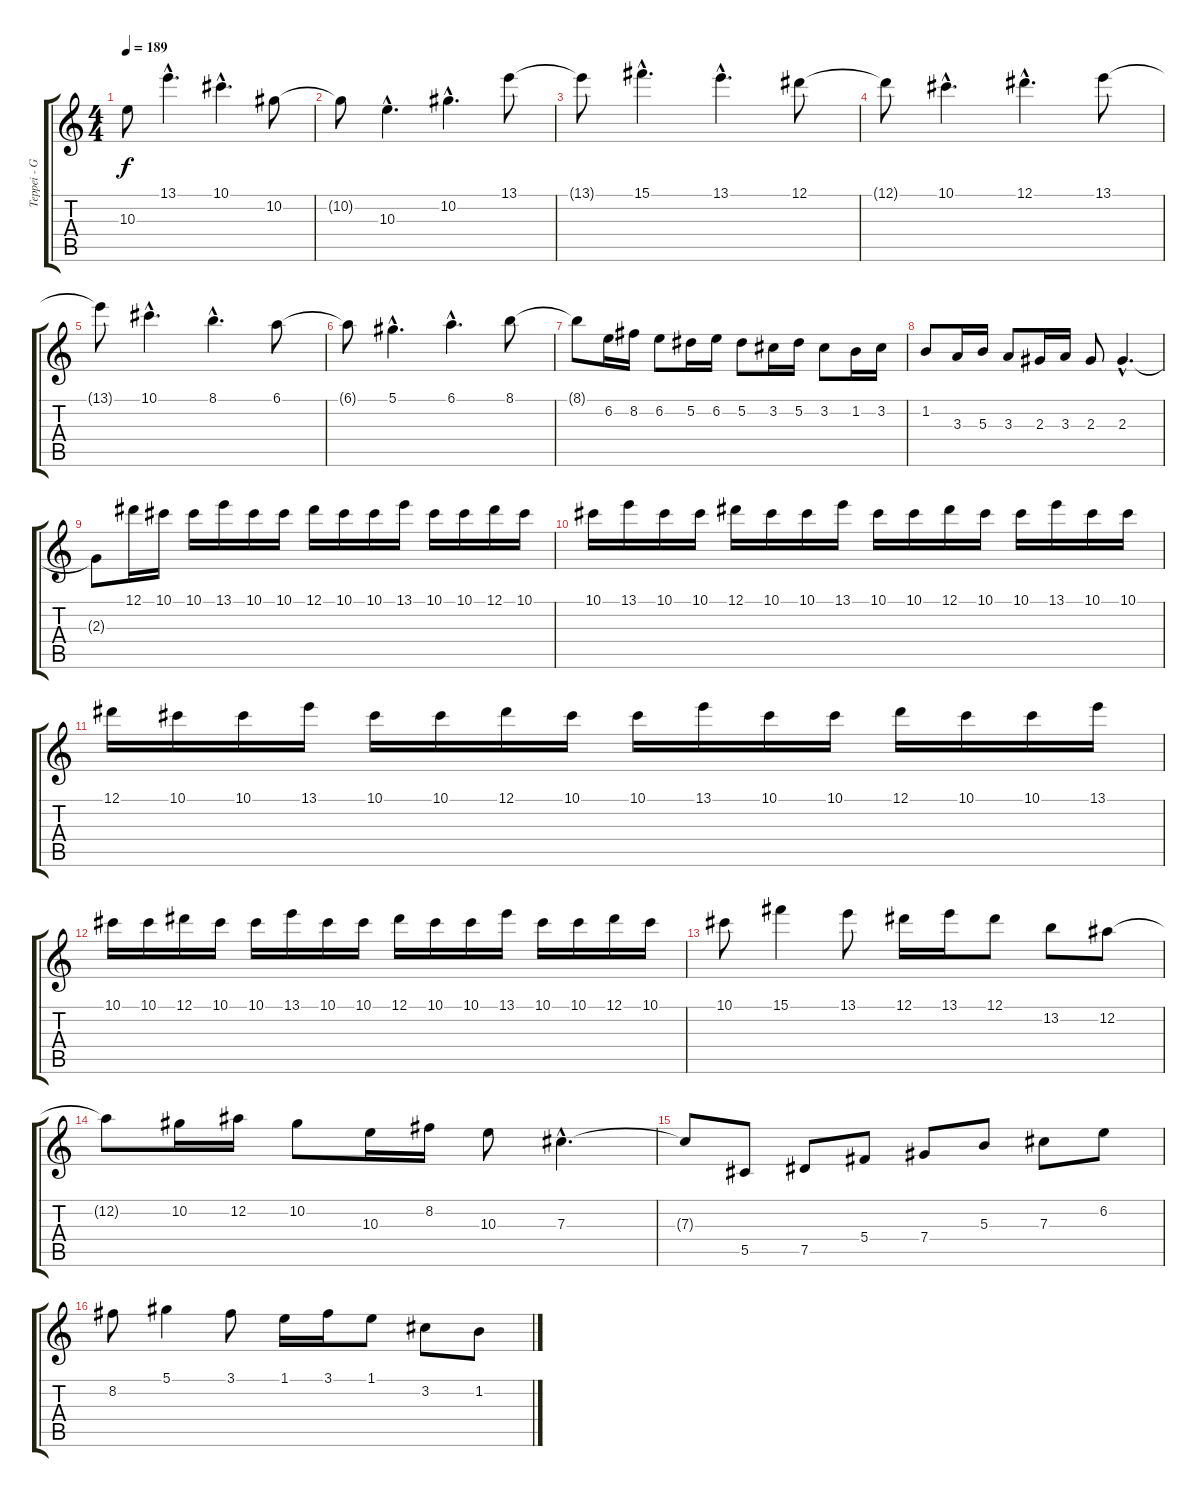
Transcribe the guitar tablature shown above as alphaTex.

\track ("Teppei - Guitar" "Teppei - G") {instrument distortionguitar}
\staff {score tabs}
\tuning (Eb4 Bb3 Gb3 Db3 Ab2 Db2) {hide}
\ts (4 4)
\tempo 189
\clef g2
\ks c
10.3{t}.8{dy f} 13.1{hac}.4{d} 10.1{hac}.4{d} 10.2.8 |
10.2{t}.8 10.3{hac}.4{d} 10.2{hac}.4{d} 13.1.8 |
13.1{t}.8 15.1{hac}.4{d} 13.1{hac}.4{d} 12.1.8 |
12.1{t}.8 10.1{hac}.4{d} 12.1{hac}.4{d} 13.1.8 |
13.1{t}.8 10.1{hac}.4{d} 8.1{hac}.4{d} 6.1.8 |
6.1{t}.8 5.1{hac}.4{d} 6.1{hac}.4{d} 8.1.8 |
8.1{t}.8 6.2.16 8.2.16 6.2.8 5.2.16 6.2.16 5.2.8 3.2.16 5.2.16 3.2.8 1.2.16 3.2.16 |
1.2.8 3.3.16 5.3.16 3.3.8 2.3.16 3.3.16 2.3.8 2.3{hac}.4{d} |
2.3{t}.8 12.1.16 10.1.16 10.1.16 13.1.16 10.1.16 10.1.16 12.1.16 10.1.16 10.1.16 13.1.16 10.1.16 10.1.16 12.1.16 10.1.16 |
10.1.16 13.1.16 10.1.16 10.1.16 12.1.16 10.1.16 10.1.16 13.1.16 10.1.16 10.1.16 12.1.16 10.1.16 10.1.16 13.1.16 10.1.16 10.1.16 |
12.1.16 10.1.16 10.1.16 13.1.16 10.1.16 10.1.16 12.1.16 10.1.16 10.1.16 13.1.16 10.1.16 10.1.16 12.1.16 10.1.16 10.1.16 13.1.16 |
10.1.16 10.1.16 12.1.16 10.1.16 10.1.16 13.1.16 10.1.16 10.1.16 12.1.16 10.1.16 10.1.16 13.1.16 10.1.16 10.1.16 12.1.16 10.1.16 |
10.1.8 15.1.4 13.1.8 12.1.16 13.1.16 12.1.8 13.2.8 12.2.8 |
12.2{t}.8 10.2.16 12.2.16 10.2.8 10.3.16 8.2.16 10.3.8 7.3{hac}.4{d} |
7.3{t}.8 5.5.8 7.5.8 5.4.8 7.4.8 5.3.8 7.3.8 6.2.8 |
8.2.8 5.1.4 3.1.8 1.1.16 3.1.16 1.1.8 3.2.8 1.2.8
